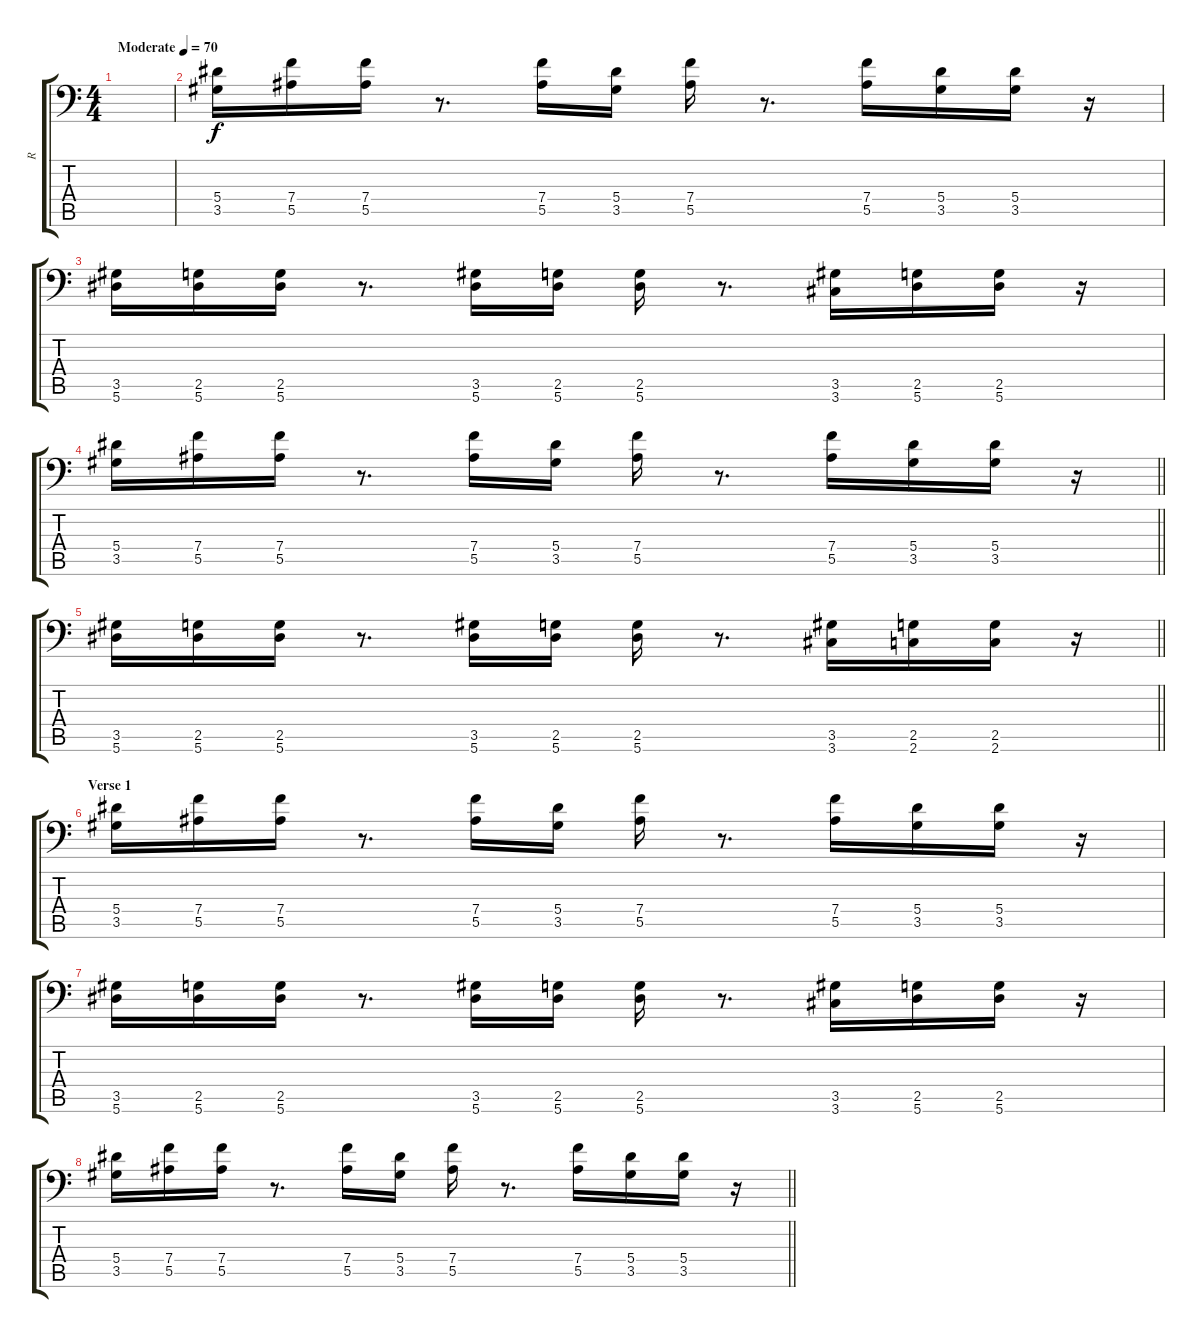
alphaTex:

\track ("R" "R") {instrument distortionguitar}
\staff {score tabs}
\tuning (C4 G3 Eb3 Bb2 F2 Bb1) {hide}
\ts (4 4)
\tempo (70 "Moderate")
\clef f4
\ks c
|
(5.4 3.5).16 (7.4 5.5).16 (7.4 5.5).16 r.8{d} (7.4 5.5).16 (5.4 3.5).16 (7.4 5.5).16 r.8{d} (7.4 5.5).16 (5.4 3.5).16 (5.4 3.5).16 r.16 |
(3.5 5.6).16 (2.5 5.6).16 (2.5 5.6).16 r.8{d} (3.5 5.6).16 (2.5 5.6).16 (2.5 5.6).16 r.8{d} (3.5 3.6).16 (2.5 5.6).16 (2.5 5.6).16 r.16 |
\barLineRight lightlight
(5.4 3.5).16 (7.4 5.5).16 (7.4 5.5).16 r.8{d} (7.4 5.5).16 (5.4 3.5).16 (7.4 5.5).16 r.8{d} (7.4 5.5).16 (5.4 3.5).16 (5.4 3.5).16 r.16 |
\section ("" "")
\barLineRight lightlight
(3.5 5.6).16 (2.5 5.6).16 (2.5 5.6).16 r.8{d} (3.5 5.6).16 (2.5 5.6).16 (2.5 5.6).16 r.8{d} (3.5 3.6).16 (2.5 2.6).16 (2.5 2.6).16 r.16 |
\section ("" "Verse 1")
(5.4 3.5).16 (7.4 5.5).16 (7.4 5.5).16 r.8{d} (7.4 5.5).16 (5.4 3.5).16 (7.4 5.5).16 r.8{d} (7.4 5.5).16 (5.4 3.5).16 (5.4 3.5).16 r.16 |
(3.5 5.6).16 (2.5 5.6).16 (2.5 5.6).16 r.8{d} (3.5 5.6).16 (2.5 5.6).16 (2.5 5.6).16 r.8{d} (3.5 3.6).16 (2.5 5.6).16 (2.5 5.6).16 r.16 |
\barLineRight lightlight
(5.4 3.5).16 (7.4 5.5).16 (7.4 5.5).16 r.8{d} (7.4 5.5).16 (5.4 3.5).16 (7.4 5.5).16 r.8{d} (7.4 5.5).16 (5.4 3.5).16 (5.4 3.5).16 r.16
